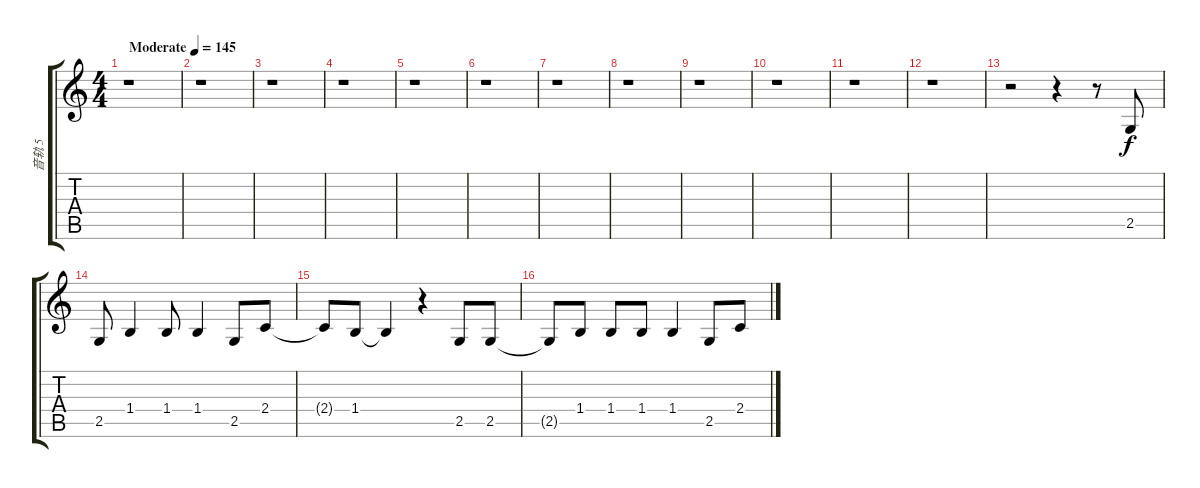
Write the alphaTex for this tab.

\track ("音轨 5" "音轨 5") {instrument reedorgan}
\staff {score tabs}
\tuning (C5 G4 Eb4 Bb3 F3 C3) {hide}
\ts (4 4)
\tempo (145 "Moderate")
\clef g2
\ks c
r.1{dy f instrument reedorgan} |
r.1 |
r.1 |
r.1 |
r.1 |
r.1 |
r.1 |
r.1 |
r.1 |
r.1 |
r.1 |
r.1 |
r.2 r.4 r.8 2.5.8 |
2.5.8 1.4.4 1.4.8 1.4.4 2.5.8 2.4.8 |
2.4{t}.8 1.4.8 1.4{t}.4 r.4 2.5.8 2.5.8 |
2.5{t}.8 1.4.8 1.4.8 1.4.8 1.4.4 2.5.8 2.4.8
